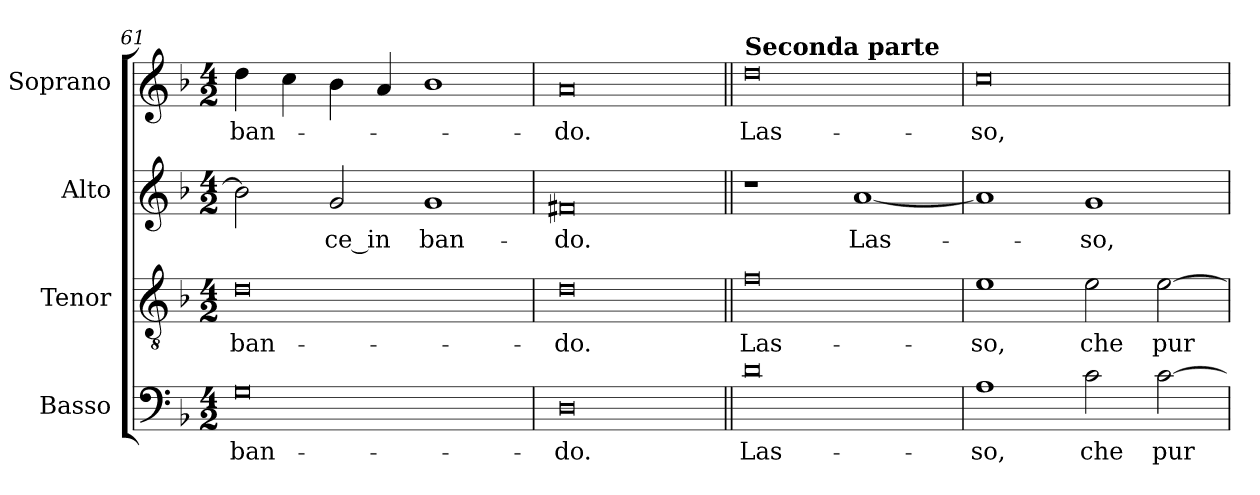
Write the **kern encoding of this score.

**kern	**text	**kern	**text	**kern	**text	**kern	**text
*part4	*part4	*part3	*part3	*part2	*part2	*part1	*part1
*staff4	*staff4	*staff3	*staff3	*staff2	*staff2	*staff1	*staff1
*I"Basso	*	*I"Tenor	*	*I"Alto	*	*I"Soprano	*
*	*	*I'T.	*	*I'A.	*	*I'Sop.	*
*clefF4	*	*clefGv2	*	*clefG2	*	*clefG2	*
*	*	*ITrd7c12	*	*	*	*	*
*k[b-]	*	*k[b-]	*	*k[b-]	*	*k[b-]	*
*F:	*	*F:	*	*F:	*	*F:	*
*M4/2	*	*M4/2	*	*M4/2	*	*M4/2	*
=61	=61	=61	=61	=61	=61	=61	=61
!	!LO:LY:b:color=#000000	!	!	!	!	!	!
!	!	!	!LO:LY:b:color=#000000	!	!	!	!
!	!	!	!	!	!	!	!LO:LY:b:color=#000000
0Gi	ban-	0Di	ban-	2b-i\]	.	4ddi\	ban-
.	.	.	.	.	.	4cci\	.
!	!	!	!	!	!LO:LY:b:color=#000000	!	!
.	.	.	.	2gi/	-ce_in	4b-i\	.
.	.	.	.	.	.	4ai/	.
!	!	!	!	!	!LO:LY:b:color=#000000	!	!
.	.	.	.	1gi	ban-	1b-i	.
=62	=62	=62	=62	=62	=62	=62	=62
!	!LO:LY:b:color=#000000	!	!	!	!	!	!
!	!	!	!LO:LY:b:color=#000000	!	!	!	!
!	!	!	!	!	!LO:LY:b:color=#000000	!	!
!	!	!	!	!	!	!	!LO:LY:b:color=#000000
0Di	-do.	0Di	-do.	0f#Xi	-do.	0ai	-do.
=63||	=63||	=63||	=63||	=63||	=63||	=63||	=63||
!	!LO:LY:b:color=#000000	!	!	!	!	!	!
!	!	!	!LO:LY:b:color=#000000	!	!	!	!
!	!	!	!	!	!	!LO:TX:a:B:t=Seconda parte	!
!	!	!	!	!	!	!	!LO:LY:b:color=#000000
0di	Las-	0Fi	Las-	1r	.	0ddi	Las-
!	!	!	!	!	!LO:LY:b:color=#000000	!	!
.	.	.	.	[<1ai	Las-	.	.
!!LO:LB:g=z
=64	=64	=64	=64	=64	=64	=64	=64
!	!LO:LY:b:color=#000000	!	!	!	!	!	!
!	!	!	!LO:LY:b:color=#000000	!	!	!	!
!	!	!	!	!	!	!	!LO:LY:b:color=#000000
1Ai	-so,	1Ei	-so,	1ai]	.	0cci	-so,
!	!LO:LY:b:color=#000000	!	!	!	!	!	!
!	!	!	!LO:LY:b:color=#000000	!	!	!	!
!	!	!	!	!	!LO:LY:b:color=#000000	!	!
2ci\	che	2Ei\	che	1gi	-so,	.	.
!	!LO:LY:b:color=#000000	!	!	!	!	!	!
!	!	!	!LO:LY:b:color=#000000	!	!	!	!
[>2ci\	pur	[>2Ei\	pur	.	.	.	.
=	=	=	=	=	=	=	=
*-	*-	*-	*-	*-	*-	*-	*-
